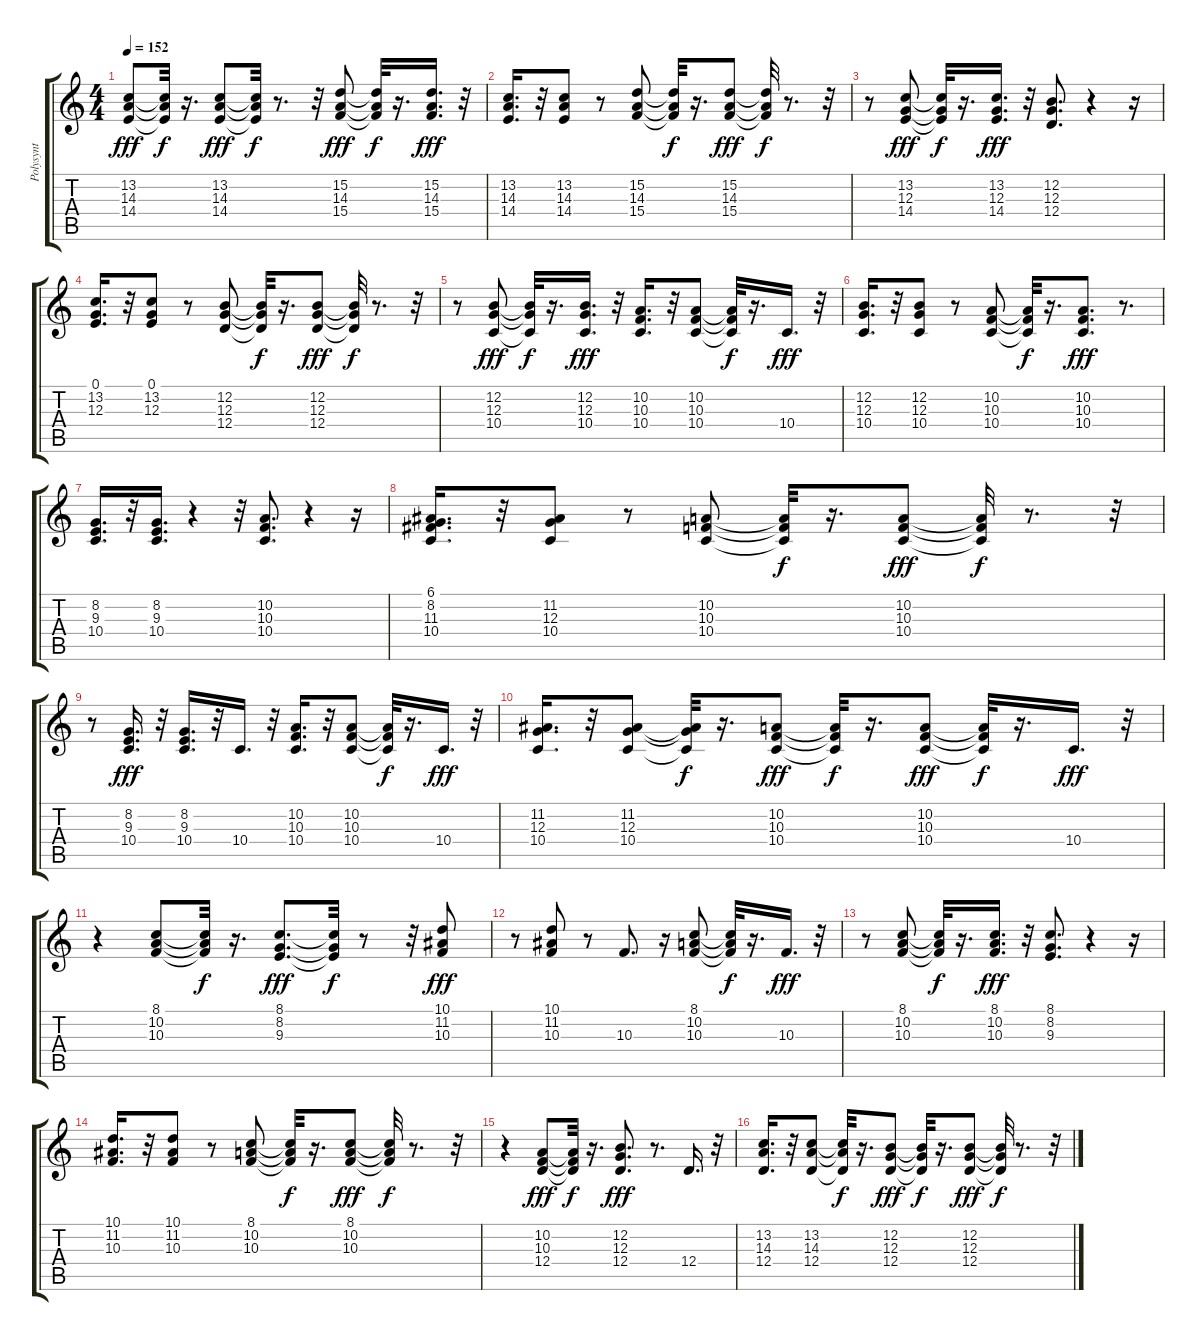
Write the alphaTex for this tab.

\track ("Polysynt" "Polysynt") {instrument pad3polysynth}
\staff {score tabs}
\tuning (E4 B3 G3 D3 A2 E2) {hide}
\ts (4 4)
\tempo 152
\clef g2
\ks c
(13.2 14.3 14.4).8{dy fff} (13.2{t} 14.3{t} 14.4{t}).32{dy f} r.16{d} (13.2 14.3 14.4).8{dy fff} (13.2{t} 14.3{t} 14.4{t}).32{dy f} r.8{d} r.32 (15.2 14.3 15.4).8{dy fff} (15.2{t} 14.3{t} 15.4{t}).32{dy f} r.16{d} (15.2 14.3 15.4).16{d dy fff} r.32 |
(13.2 14.3 14.4).16{d} r.32 (13.2 14.3 14.4).8 r.8 (15.2 14.3 15.4).8 (15.2{t} 14.3{t} 15.4{t}).32{dy f} r.16{d} (15.2 14.3 15.4).8{dy fff} (15.2{t} 14.3{t} 15.4{t}).32{dy f} r.8{d} r.32 |
r.8 (13.2 12.3 14.4).8{dy fff} (13.2{t} 12.3{t} 14.4{t}).32{dy f} r.16{d} (13.2 12.3 14.4).16{d dy fff} r.32 (12.2 12.3 12.4).8{d} r.4 r.16 |
(0.1 13.2 12.3).16{d} r.32 (0.1 13.2 12.3).8 r.8 (12.2 12.3 12.4).8 (12.2{t} 12.3{t} 12.4{t}).32{dy f} r.16{d} (12.2 12.3 12.4).8{dy fff} (12.2{t} 12.3{t} 12.4{t}).32{dy f} r.8{d} r.32 |
r.8 (12.2 12.3 10.4).8{dy fff} (12.2{t} 12.3{t} 10.4{t}).32{dy f} r.16{d} (12.2 12.3 10.4).16{d dy fff} r.32 (10.2 10.3 10.4).16{d} r.32 (10.2 10.3 10.4).8 (10.2{t} 10.3{t} 10.4{t}).32{dy f} r.16{d} 10.4.16{d dy fff} r.32 |
(12.2 12.3 10.4).16{d} r.32 (12.2 12.3 10.4).8 r.8 (10.2 10.3 10.4).8 (10.2{t} 10.3{t} 10.4{t}).32{dy f} r.16{d} (10.2 10.3 10.4).8{d dy fff} r.8{d} |
(8.2 9.3 10.4).16{d} r.32 (8.2 9.3 10.4).16{d} r.4 r.32 (10.2 10.3 10.4).8{d} r.4 r.16 |
(6.1 8.2 11.3 10.4).16{d} r.32 (11.2 12.3 10.4).8 r.8 (10.2 10.3 10.4).8 (10.2{t} 10.3{t} 10.4{t}).32{dy f} r.16{d} (10.2 10.3 10.4).8{dy fff} (10.2{t} 10.3{t} 10.4{t}).32{dy f} r.8{d} r.32 |
r.8 (8.2 9.3 10.4).16{d dy fff} r.32 (8.2 9.3 10.4).16{d} r.32 10.4.16{d} r.32 (10.2 10.3 10.4).16{d} r.32 (10.2 10.3 10.4).8 (10.2{t} 10.3{t} 10.4{t}).32{dy f} r.16{d} 10.4.16{d dy fff} r.32 |
(11.2 12.3 10.4).16{d} r.32 (11.2 12.3 10.4).8 (11.2{t} 12.3{t} 10.4{t}).32{dy f} r.16{d} (10.2 10.3 10.4).8{dy fff} (10.2{t} 10.3{t} 10.4{t}).32{dy f} r.16{d} (10.2 10.3 10.4).8{dy fff} (10.2{t} 10.3{t} 10.4{t}).32{dy f} r.16{d} 10.4.16{d dy fff} r.32 |
r.4 (8.1 10.2 10.3).8 (8.1{t} 10.2{t} 10.3{t}).32{dy f} r.16{d} (8.1 8.2 9.3).8{d dy fff} (8.1{t} 8.2{t} 9.3{t}).32{dy f} r.8 r.32 (10.1 11.2 10.3).8{dy fff} |
r.8 (10.1 11.2 10.3).8 r.8 10.3.8{d} r.16 (8.1 10.2 10.3).8 (8.1{t} 10.2{t} 10.3{t}).32{dy f} r.16{d} 10.3.16{d dy fff} r.32 |
r.8 (8.1 10.2 10.3).8 (8.1{t} 10.2{t} 10.3{t}).32{dy f} r.16{d} (8.1 10.2 10.3).16{d dy fff} r.32 (8.1 8.2 9.3).8{d} r.4 r.16 |
(10.1 11.2 10.3).16{d} r.32 (10.1 11.2 10.3).8 r.8 (8.1 10.2 10.3).8 (8.1{t} 10.2{t} 10.3{t}).32{dy f} r.16{d} (8.1 10.2 10.3).8{dy fff} (8.1{t} 10.2{t} 10.3{t}).32{dy f} r.8{d} r.32 |
r.4 (10.2 10.3 12.4).8{dy fff} (10.2{t} 10.3{t} 12.4{t}).32{dy f} r.16{d} (12.2 12.3 12.4).8{d dy fff} r.8{d} 12.4.16{d} r.32 |
(13.2 14.3 12.4).16{d} r.32 (13.2 14.3 12.4).8 (13.2{t} 14.3{t} 12.4{t}).32{dy f} r.16{d} (12.2 12.3 12.4).8{dy fff} (12.2{t} 12.3{t} 12.4{t}).32{dy f} r.16{d} (12.2 12.3 12.4).8{dy fff} (12.2{t} 12.3{t} 12.4{t}).32{dy f} r.8{d} r.32
